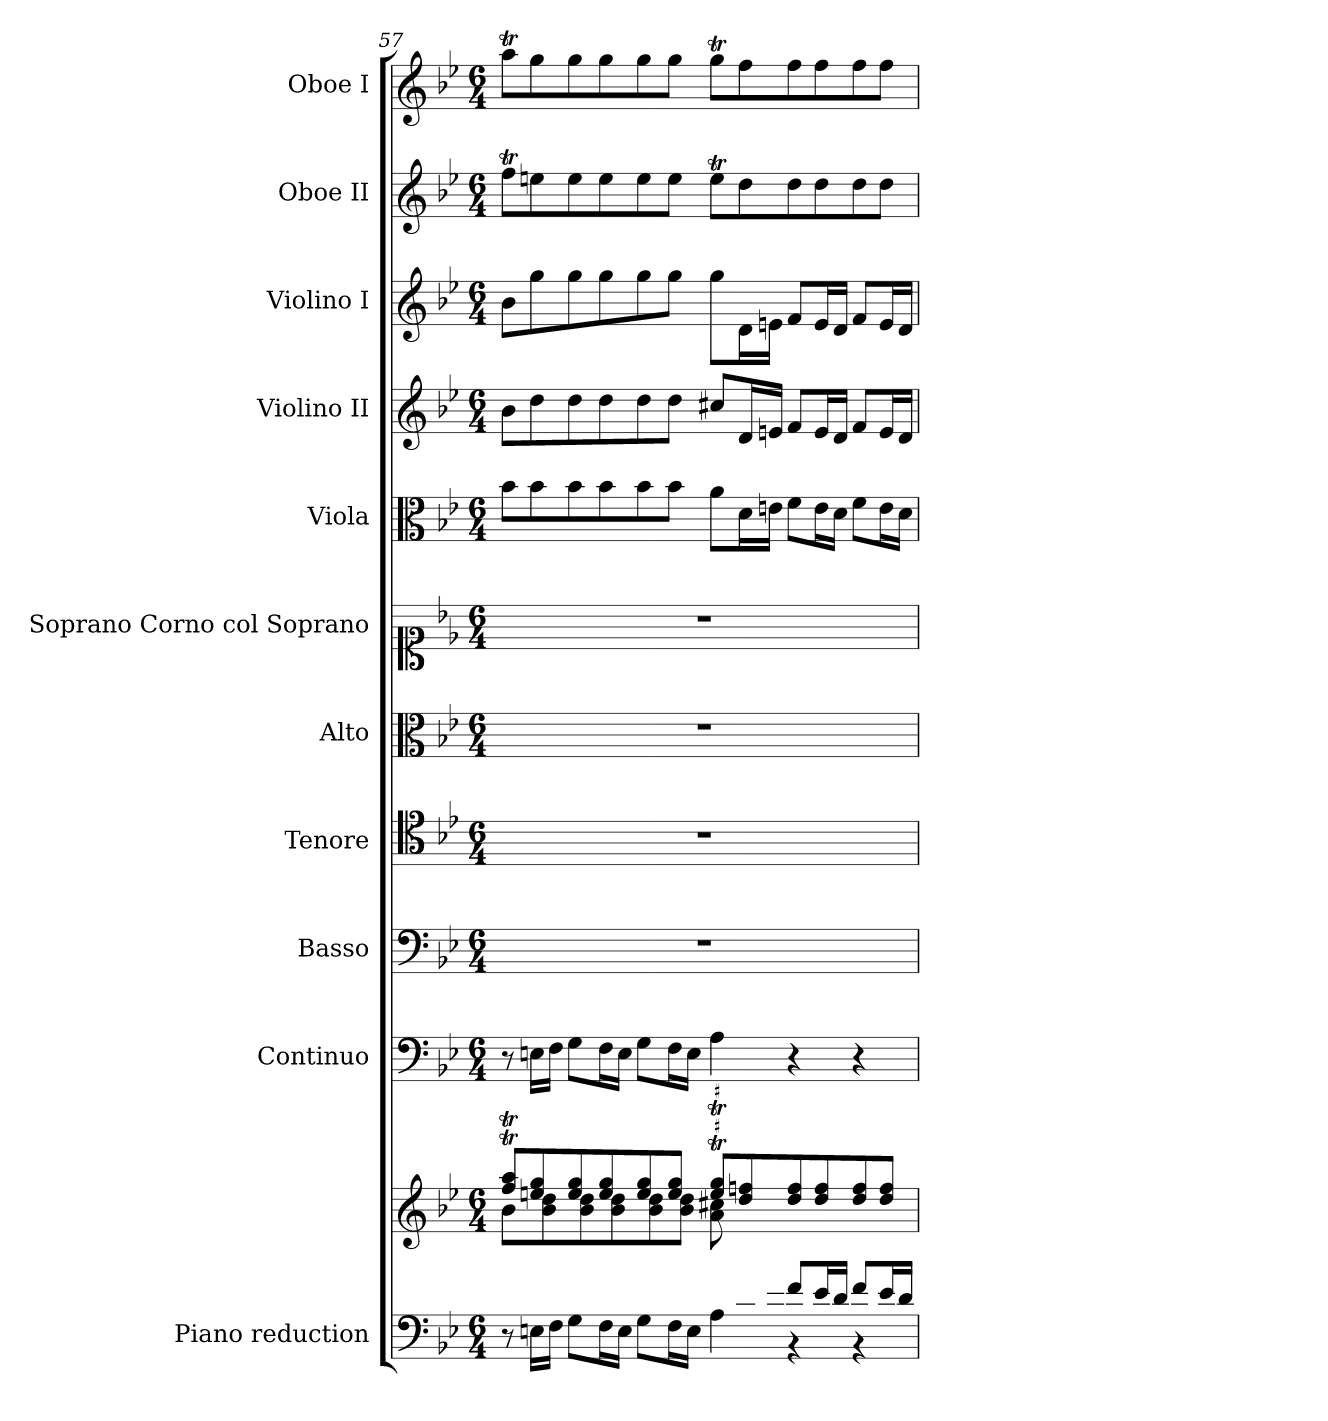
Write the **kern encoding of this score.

**kern	**kern	**kern	**kern	**kern	**kern	**kern	**kern	**kern	**kern	**kern	**kern
*part11	*part11	*part10	*part9	*part8	*part7	*part6	*part5	*part4	*part3	*part2	*part1
*staff12	*staff11	*staff10	*staff9	*staff8	*staff7	*staff6	*staff5	*staff4	*staff3	*staff2	*staff1
*I"Piano reduction	*	*I"Continuo	*I"Basso	*I"Tenore	*I"Alto	*I"Soprano Corno col Soprano	*I"Viola	*I"Violino II	*I"Violino I	*I"Oboe II	*I"Oboe I
*I'Pno	*	*	*	*	*	*	*I'Vla	*I'Vln	*I'Vln	*I'Ob	*I'Ob
*clefF4	*clefG2	*clefF4	*clefF4	*clefC4	*clefC3	*clefC1	*clefC3	*clefG2	*clefG2	*clefG2	*clefG2
*k[b-e-]	*k[b-e-]	*k[b-e-]	*k[b-e-]	*k[b-e-]	*k[b-e-]	*k[b-e-]	*k[b-e-]	*k[b-e-]	*k[b-e-]	*k[b-e-]	*k[b-e-]
*M6/4	*M6/4	*M6/4	*M6/4	*M6/4	*M6/4	*M6/4	*M6/4	*M6/4	*M6/4	*M6/4	*M6/4
=57	=57	=57	=57	=57	=57	=57	=57	=57	=57	=57	=57
*^	*^	*	*	*	*	*	*	*	*	*	*
2..ryy	8r	8ff/T 8aa/TL	8b-\L	8r	1.r	1.r	1.r	1.r	8b-\L	8b-\L	8b-\L	8ffT\L	8aat\L
.	16En\LL	8een/ 8gg/	8b-\ 8dd\	16En\LL	.	.	.	.	8b-\	8dd\	8gg\	8een\	8gg\
.	16F\JJ	.	.	16F\JJ	.	.	.	.	.	.	.	.	.
.	8G\L	8ee/ 8gg/	8b-\ 8dd\	8G\L	.	.	.	.	8b-\	8dd\	8gg\	8ee\	8gg\
.	16F\L	8ee/ 8gg/	8b-\ 8dd\	16F\L	.	.	.	.	8b-\	8dd\	8gg\	8ee\	8gg\
.	16E\JJ	.	.	16E\JJ	.	.	.	.	.	.	.	.	.
.	8G\L	8ee/ 8gg/	8b-\ 8dd\	8G\L	.	.	.	.	8b-\	8dd\	8gg\	8ee\	8gg\
.	16F\L	8ee/ 8gg/J	8b-\ 8dd\J	16F\L	.	.	.	.	8b-\J	8dd\J	8gg\J	8ee\J	8gg\J
.	16E\JJ	.	.	16E\JJ	.	.	.	.	.	.	.	.	.
.	4A\	8ee/T 8gg/TL	8a\ 8cc#X\L	4A\	.	.	.	.	8a\L	8cc#X/L	8gg\L	8eet\L	8ggT\L
16d/L	.	8dd/ 8ff/	2ryy	.	.	.	.	.	16d\L	16d/L	16d\L	8dd\	8ff\
16en/JJ	.	.	.	.	.	.	.	.	16en\JJ	16en/JJ	16en\JJ	.	.
8f/L	4r	8dd/ 8ff/	.	4r	.	.	.	.	8f\L	8f/L	8f/L	8dd\	8ff\
16e/L	.	8dd/ 8ff/	.	.	.	.	.	.	16e\L	16e/L	16e/L	8dd\	8ff\
16d/JJ	.	.	.	.	.	.	.	.	16d\JJ	16d/JJ	16d/JJ	.	.
8f/L	4r	8dd/ 8ff/	.	4r	.	.	.	.	8f\L	8f/L	8f/L	8dd\	8ff\
16e/L	.	8dd/ 8ff/J	8ryy	.	.	.	.	.	16e\L	16e/L	16e/L	8dd\J	8ff\J
16d/JJ	.	.	.	.	.	.	.	.	16d\JJ	16d/JJ	16d/JJ	.	.
*v	*v	*	*	*	*	*	*	*	*	*	*	*	*
*	*v	*v	*	*	*	*	*	*	*	*	*	*
=	=	=	=	=	=	=	=	=	=	=	=
*-	*-	*-	*-	*-	*-	*-	*-	*-	*-	*-	*-
